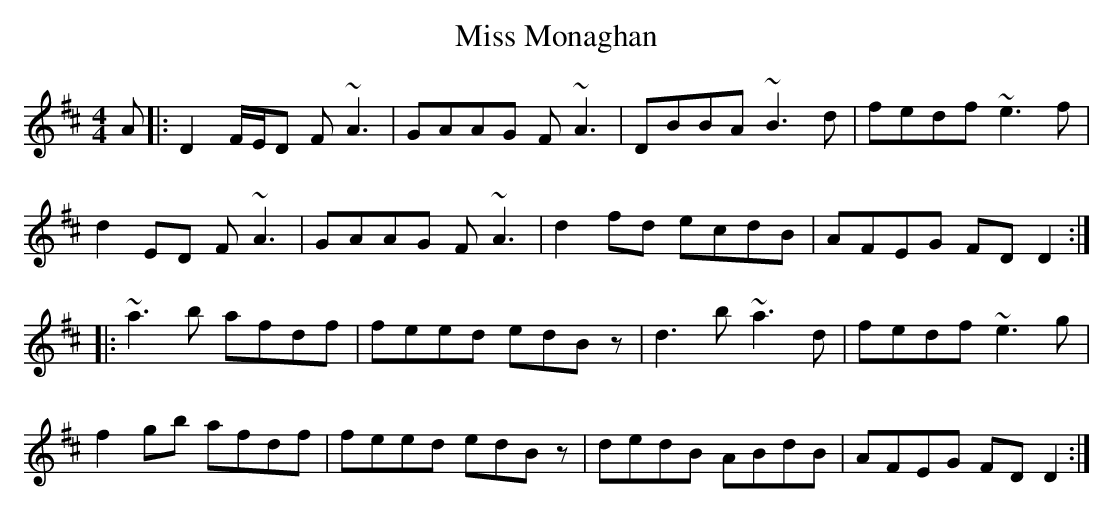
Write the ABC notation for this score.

X:1
T: Miss Monaghan
M: 4/4
L: 1/8
K: Dmaj
A|:D2 F/E/D F ~A3|GAAG F ~A3|DBBA ~B3 d|fedf ~e3 f|
d2 ED F ~A3|GAAG F ~A3|d2 fd ecdB|AFEG FD D2:|
|:~a3 b afdf|feed edB z|d3 b ~a3 d|fedf ~e3 g|
f2 gb afdf|feed edBz|dedB ABdB|AFEG FDD2:|
